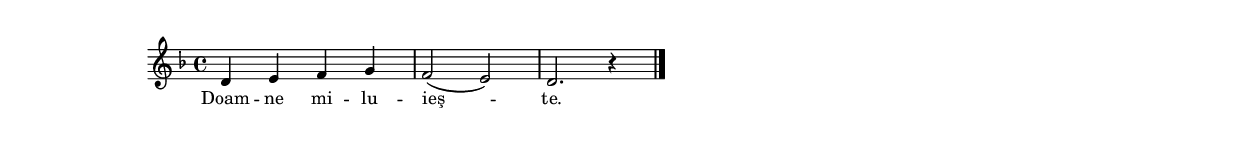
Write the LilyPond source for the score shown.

\version "2.10.10"
\include "defines.ly"
#(define myNoteSpacing 5.0)
#(define raggedRight #t)
\include "preamble.ly"

global = {
  \globalPreamble
  \key f \major
}

monoWords = \lyricmode {
  Doam -- ne mi -- lu -- ieş -- te.
}

monoMusic = \relative {
  d4 e4 f4 g4
  f2( e2)
  d2. r4 \bar "|."
}

\version "2.10.10"
myScore = \new Score \with {
  \override SpacingSpanner #'shortest-duration-space = #myNoteSpacing
} <<
  \new Staff { \global \monoMusic }
  \addlyrics { \monoWords }
>>

\score {
  \myScore
  \layout { }
  \midi {
    \midiTempo
    \context {
      \Voice
      \remove "Dynamic_performer"
    }
  }
}

